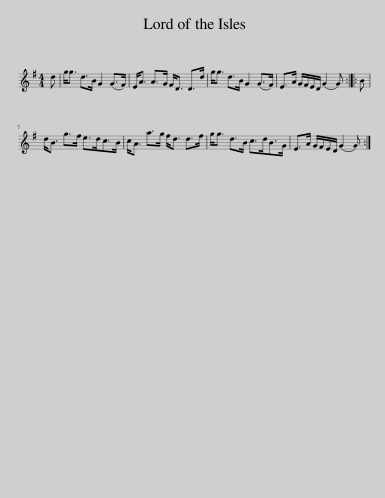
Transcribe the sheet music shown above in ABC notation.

X:1
L:1/8
M:4/4
I:linebreak $
K:G
V:1 treble
V:1
 d | g<g d>B G2 (G>F) | E<A A>G F<D D>d | g<g d>B G2 (G>F) | E>A G/F/E/D/ (G2 G) :: %5
 B |$ d<B g>f e>dc>B | c<A a>g f<d d>f | g<g d>B c>dB>G | E>A G/F/E/D/ (G2 G) :| %10
